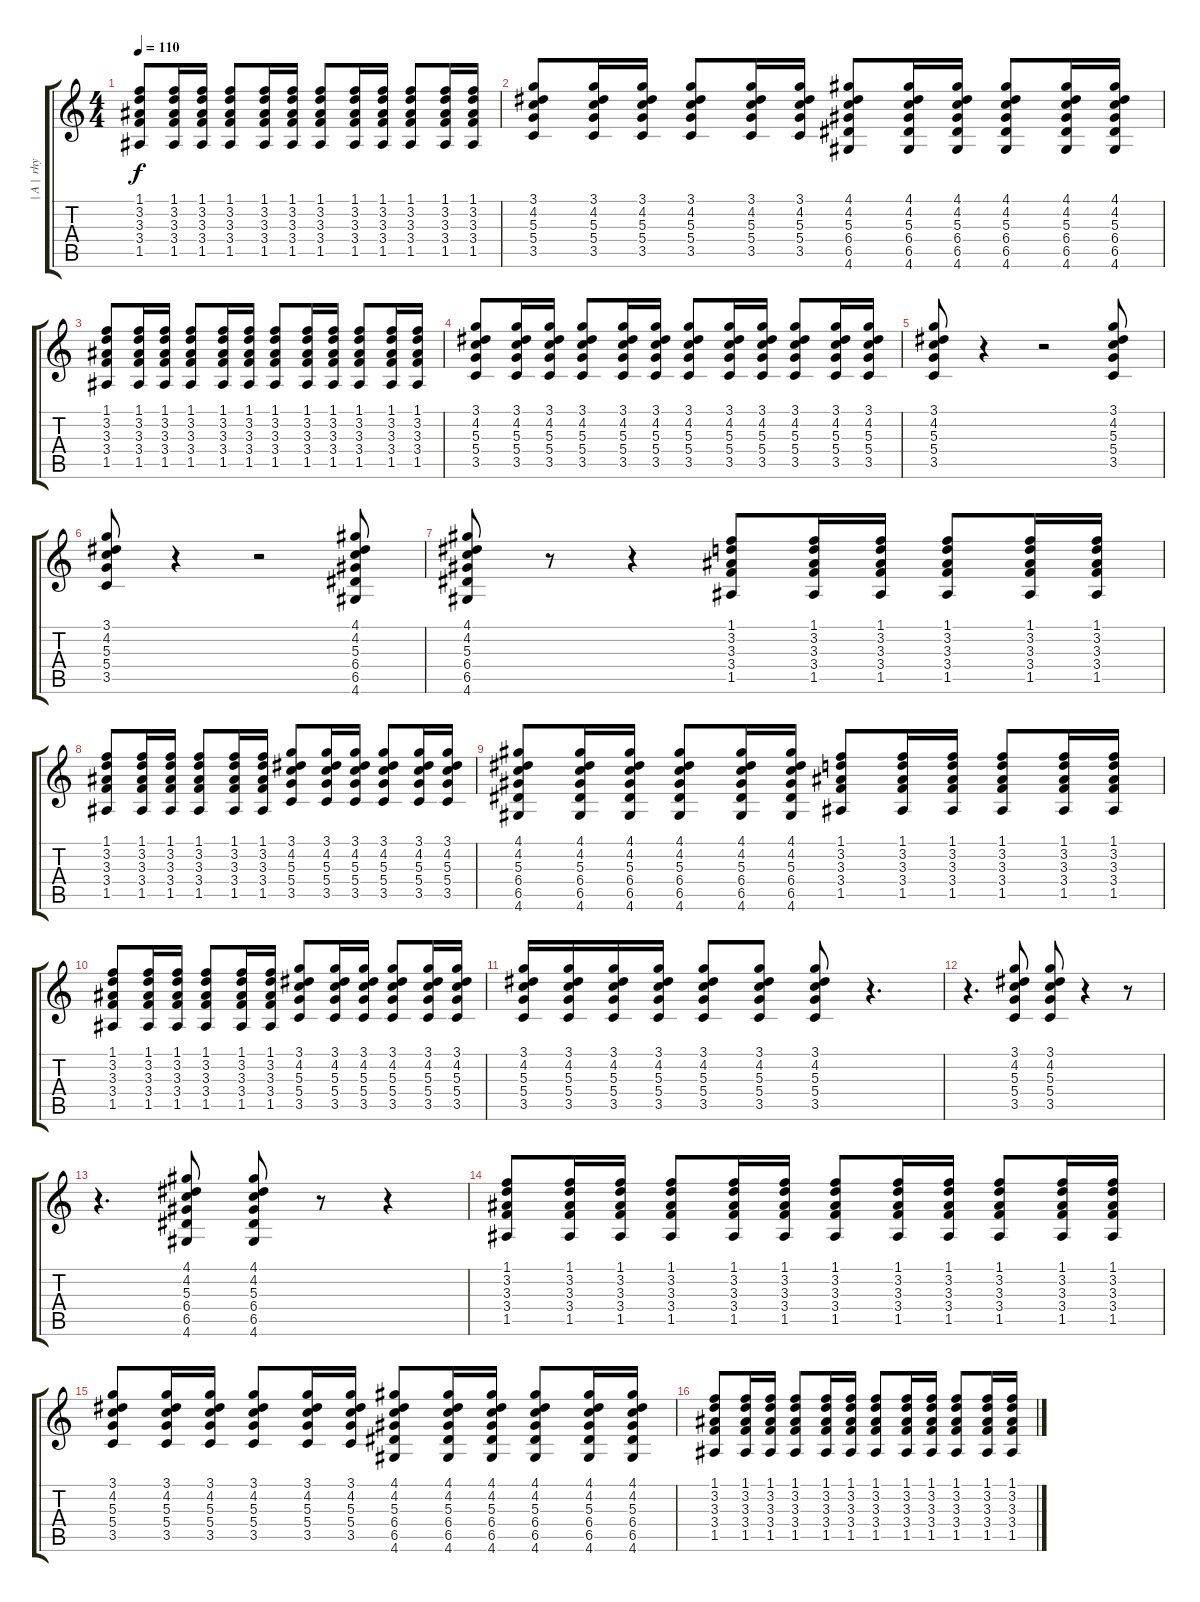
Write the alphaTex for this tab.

\track ("| A |  rhythm" "| A |  rhy") {instrument electricguitarclean}
\staff {score tabs}
\tuning (E4 B3 G3 D3 A2 E2) {hide}
\ts (4 4)
\tempo 110
\clef g2
\ks c
(1.1 3.2 3.3 3.4 1.5).8{dy f} (1.1 3.2 3.3 3.4 1.5).16 (1.1 3.2 3.3 3.4 1.5).16 (1.1 3.2 3.3 3.4 1.5).8 (1.1 3.2 3.3 3.4 1.5).16 (1.1 3.2 3.3 3.4 1.5).16 (1.1 3.2 3.3 3.4 1.5).8 (1.1 3.2 3.3 3.4 1.5).16 (1.1 3.2 3.3 3.4 1.5).16 (1.1 3.2 3.3 3.4 1.5).8 (1.1 3.2 3.3 3.4 1.5).16 (1.1 3.2 3.3 3.4 1.5).16 |
(3.1 4.2 5.3 5.4 3.5).8 (3.1 4.2 5.3 5.4 3.5).16 (3.1 4.2 5.3 5.4 3.5).16 (3.1 4.2 5.3 5.4 3.5).8 (3.1 4.2 5.3 5.4 3.5).16 (3.1 4.2 5.3 5.4 3.5).16 (4.1 4.2 5.3 6.4 6.5 4.6).8 (4.1 4.2 5.3 6.4 6.5 4.6).16 (4.1 4.2 5.3 6.4 6.5 4.6).16 (4.1 4.2 5.3 6.4 6.5 4.6).8 (4.1 4.2 5.3 6.4 6.5 4.6).16 (4.1 4.2 5.3 6.4 6.5 4.6).16 |
(1.1 3.2 3.3 3.4 1.5).8 (1.1 3.2 3.3 3.4 1.5).16 (1.1 3.2 3.3 3.4 1.5).16 (1.1 3.2 3.3 3.4 1.5).8 (1.1 3.2 3.3 3.4 1.5).16 (1.1 3.2 3.3 3.4 1.5).16 (1.1 3.2 3.3 3.4 1.5).8 (1.1 3.2 3.3 3.4 1.5).16 (1.1 3.2 3.3 3.4 1.5).16 (1.1 3.2 3.3 3.4 1.5).8 (1.1 3.2 3.3 3.4 1.5).16 (1.1 3.2 3.3 3.4 1.5).16 |
(3.1 4.2 5.3 5.4 3.5).8 (3.1 4.2 5.3 5.4 3.5).16 (3.1 4.2 5.3 5.4 3.5).16 (3.1 4.2 5.3 5.4 3.5).8 (3.1 4.2 5.3 5.4 3.5).16 (3.1 4.2 5.3 5.4 3.5).16 (3.1 4.2 5.3 5.4 3.5).8 (3.1 4.2 5.3 5.4 3.5).16 (3.1 4.2 5.3 5.4 3.5).16 (3.1 4.2 5.3 5.4 3.5).8 (3.1 4.2 5.3 5.4 3.5).16 (3.1 4.2 5.3 5.4 3.5).16 |
(3.1 4.2 5.3 5.4 3.5).8 r.4 r.2 (3.1 4.2 5.3 5.4 3.5).8 |
(3.1 4.2 5.3 5.4 3.5).8 r.4 r.2 (4.1 4.2 5.3 6.4 6.5 4.6).8 |
(4.1 4.2 5.3 6.4 6.5 4.6).8 r.8 r.4 (1.1 3.2 3.3 3.4 1.5).8 (1.1 3.2 3.3 3.4 1.5).16 (1.1 3.2 3.3 3.4 1.5).16 (1.1 3.2 3.3 3.4 1.5).8 (1.1 3.2 3.3 3.4 1.5).16 (1.1 3.2 3.3 3.4 1.5).16 |
(1.1 3.2 3.3 3.4 1.5).8 (1.1 3.2 3.3 3.4 1.5).16 (1.1 3.2 3.3 3.4 1.5).16 (1.1 3.2 3.3 3.4 1.5).8 (1.1 3.2 3.3 3.4 1.5).16 (1.1 3.2 3.3 3.4 1.5).16 (3.1 4.2 5.3 5.4 3.5).8 (3.1 4.2 5.3 5.4 3.5).16 (3.1 4.2 5.3 5.4 3.5).16 (3.1 4.2 5.3 5.4 3.5).8 (3.1 4.2 5.3 5.4 3.5).16 (3.1 4.2 5.3 5.4 3.5).16 |
(4.1 4.2 5.3 6.4 6.5 4.6).8 (4.1 4.2 5.3 6.4 6.5 4.6).16 (4.1 4.2 5.3 6.4 6.5 4.6).16 (4.1 4.2 5.3 6.4 6.5 4.6).8 (4.1 4.2 5.3 6.4 6.5 4.6).16 (4.1 4.2 5.3 6.4 6.5 4.6).16 (1.1 3.2 3.3 3.4 1.5).8 (1.1 3.2 3.3 3.4 1.5).16 (1.1 3.2 3.3 3.4 1.5).16 (1.1 3.2 3.3 3.4 1.5).8 (1.1 3.2 3.3 3.4 1.5).16 (1.1 3.2 3.3 3.4 1.5).16 |
(1.1 3.2 3.3 3.4 1.5).8 (1.1 3.2 3.3 3.4 1.5).16 (1.1 3.2 3.3 3.4 1.5).16 (1.1 3.2 3.3 3.4 1.5).8 (1.1 3.2 3.3 3.4 1.5).16 (1.1 3.2 3.3 3.4 1.5).16 (3.1 4.2 5.3 5.4 3.5).8 (3.1 4.2 5.3 5.4 3.5).16 (3.1 4.2 5.3 5.4 3.5).16 (3.1 4.2 5.3 5.4 3.5).8 (3.1 4.2 5.3 5.4 3.5).16 (3.1 4.2 5.3 5.4 3.5).16 |
(3.1 4.2 5.3 5.4 3.5).16 (3.1 4.2 5.3 5.4 3.5).16 (3.1 4.2 5.3 5.4 3.5).16 (3.1 4.2 5.3 5.4 3.5).16 (3.1 4.2 5.3 5.4 3.5).8 (3.1 4.2 5.3 5.4 3.5).8 (3.1 4.2 5.3 5.4 3.5).8 r.4{d} |
r.4{d} (3.1 4.2 5.3 5.4 3.5).8 (3.1 4.2 5.3 5.4 3.5).8 r.4 r.8 |
r.4{d} (4.1 4.2 5.3 6.4 6.5 4.6).8 (4.1 4.2 5.3 6.4 6.5 4.6).8 r.8 r.4 |
(1.1 3.2 3.3 3.4 1.5).8 (1.1 3.2 3.3 3.4 1.5).16 (1.1 3.2 3.3 3.4 1.5).16 (1.1 3.2 3.3 3.4 1.5).8 (1.1 3.2 3.3 3.4 1.5).16 (1.1 3.2 3.3 3.4 1.5).16 (1.1 3.2 3.3 3.4 1.5).8 (1.1 3.2 3.3 3.4 1.5).16 (1.1 3.2 3.3 3.4 1.5).16 (1.1 3.2 3.3 3.4 1.5).8 (1.1 3.2 3.3 3.4 1.5).16 (1.1 3.2 3.3 3.4 1.5).16 |
(3.1 4.2 5.3 5.4 3.5).8 (3.1 4.2 5.3 5.4 3.5).16 (3.1 4.2 5.3 5.4 3.5).16 (3.1 4.2 5.3 5.4 3.5).8 (3.1 4.2 5.3 5.4 3.5).16 (3.1 4.2 5.3 5.4 3.5).16 (4.1 4.2 5.3 6.4 6.5 4.6).8 (4.1 4.2 5.3 6.4 6.5 4.6).16 (4.1 4.2 5.3 6.4 6.5 4.6).16 (4.1 4.2 5.3 6.4 6.5 4.6).8 (4.1 4.2 5.3 6.4 6.5 4.6).16 (4.1 4.2 5.3 6.4 6.5 4.6).16 |
(1.1 3.2 3.3 3.4 1.5).8 (1.1 3.2 3.3 3.4 1.5).16 (1.1 3.2 3.3 3.4 1.5).16 (1.1 3.2 3.3 3.4 1.5).8 (1.1 3.2 3.3 3.4 1.5).16 (1.1 3.2 3.3 3.4 1.5).16 (1.1 3.2 3.3 3.4 1.5).8 (1.1 3.2 3.3 3.4 1.5).16 (1.1 3.2 3.3 3.4 1.5).16 (1.1 3.2 3.3 3.4 1.5).8 (1.1 3.2 3.3 3.4 1.5).16 (1.1 3.2 3.3 3.4 1.5).16
